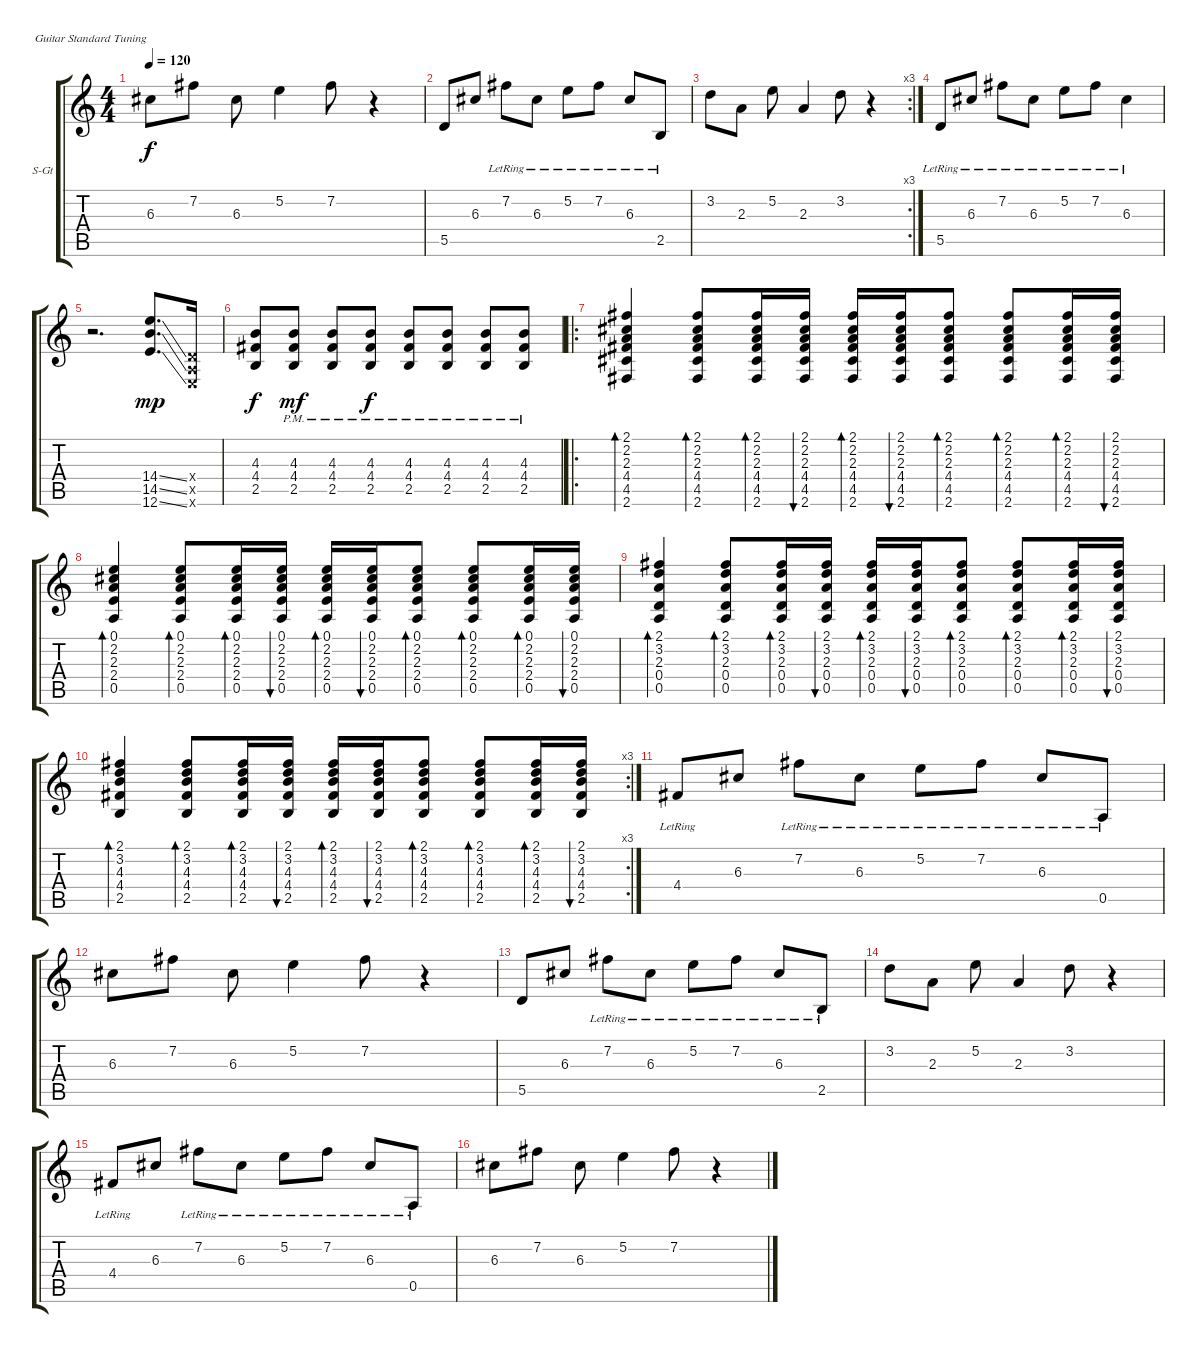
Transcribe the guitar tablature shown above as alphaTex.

\defaultSystemsLayout 4
\bracketExtendMode groupsimilarinstruments
\firstSystemTrackNameOrientation horizontal
\otherSystemsTrackNameOrientation horizontal
\track ("Steel Guitar" "S-Gt") {instrument acousticguitarsteel}
\staff {score tabs}
\tuning (E4 B3 G3 D3 A2 E2)
\ts (4 4)
\tempo 120
\clef g2
\ks c
6.3.8{dy f} 7.2.8 6.3.8 5.2.4 7.2.8 r.4 |
5.5.8 6.3.8 7.2{lr}.8 6.3{lr}.8 5.2{lr}.8 7.2{lr}.8 6.3{lr}.8 2.5{lr}.8 |
\rc 3
3.2.8 2.3.8 5.2.8 2.3.4 3.2.8 r.4 |
5.5{lr}.8 6.3{lr}.8 7.2{lr}.8 6.3{lr}.8 5.2{lr}.8 7.2{lr}.8 6.3{lr}.4 |
r.2{d} (14.4{ss} 14.5{ss} 12.6{ss}).8{d dy mp} (0.4{x} 0.5{x} 0.6{x}).16 |
(4.3 4.4 2.5).8{dy f} (4.3{pm} 4.4{pm} 2.5{pm}).8{dy mf} (4.3{pm} 4.4{pm} 2.5{pm}).8 (4.3{pm} 4.4{pm} 2.5{pm}).8{dy f} (4.3{pm} 4.4{pm} 2.5{pm}).8 (4.3{pm} 4.4{pm} 2.5).8 (4.3{pm} 4.4 2.5).8 (4.3{pm} 4.4 2.5).8 |
\ro
(2.1 2.2 2.3 4.4 4.5 2.6).4{bd 30} (2.1 2.2 2.3 4.4 4.5 2.6).8{bd 30} (2.1 2.2 2.3 4.4 4.5 2.6).16{bd 30} (2.1 2.2 2.3 4.4 4.5 2.6).16{bu 30} (2.1 2.2 2.3 4.4 4.5 2.6).16{bd 30} (2.1 2.2 2.3 4.4 4.5 2.6).16{bu 30} (2.1 2.2 2.3 4.4 4.5 2.6).8{bd 30} (2.1 2.2 2.3 4.4 4.5 2.6).8{bd 30} (2.1 2.2 2.3 4.4 4.5 2.6).16{bd 30} (2.1 2.2 2.3 4.4 4.5 2.6).16{bu 30} |
(0.1 2.2 2.3 2.4 0.5).4{bd 30} (0.1 2.2 2.3 2.4 0.5).8{bd 30} (0.1 2.2 2.3 2.4 0.5).16{bd 30} (0.1 2.2 2.3 2.4 0.5).16{bu 30} (0.1 2.2 2.3 2.4 0.5).16{bd 30} (0.1 2.2 2.3 2.4 0.5).16{bu 30} (0.1 2.2 2.3 2.4 0.5).8{bd 30} (0.1 2.2 2.3 2.4 0.5).8{bd 30} (0.1 2.2 2.3 2.4 0.5).16{bd 30} (0.1 2.2 2.3 2.4 0.5).16{bu 30} |
(2.1 3.2 2.3 0.4 0.5).4{bd 30} (2.1 3.2 2.3 0.4 0.5).8{bd 30} (2.1 3.2 2.3 0.4 0.5).16{bd 30} (2.1 3.2 2.3 0.4 0.5).16{bu 30} (2.1 3.2 2.3 0.4 0.5).16{bd 30} (2.1 3.2 2.3 0.4 0.5).16{bu 30} (2.1 3.2 2.3 0.4 0.5).8{bd 30} (2.1 3.2 2.3 0.4 0.5).8{bd 30} (2.1 3.2 2.3 0.4 0.5).16{bd 30} (2.1 3.2 2.3 0.4 0.5).16{bu 30} |
\rc 3
(2.1 3.2 4.3 4.4 2.5).4{bd 30} (2.1 3.2 4.3 4.4 2.5).8{bd 30} (2.1 3.2 4.3 4.4 2.5).16{bd 30} (2.1 3.2 4.3 4.4 2.5).16{bu 30} (2.1 3.2 4.3 4.4 2.5).16{bd 30} (2.1 3.2 4.3 4.4 2.5).16{bu 30} (2.1 3.2 4.3 4.4 2.5).8{bd 30} (2.1 3.2 4.3 4.4 2.5).8{bd 30} (2.1 3.2 4.3 4.4 2.5).16{bd 30} (2.1 3.2 4.3 4.4 2.5).16{bu 30} |
4.4{lr}.8 6.3.8 7.2{lr}.8 6.3{lr}.8 5.2{lr}.8 7.2{lr}.8 6.3{lr}.8 0.5{lr}.8 |
6.3.8 7.2.8 6.3.8 5.2.4 7.2.8 r.4 |
5.5.8 6.3.8 7.2{lr}.8 6.3{lr}.8 5.2{lr}.8 7.2{lr}.8 6.3{lr}.8 2.5{lr}.8 |
3.2.8 2.3.8 5.2.8 2.3.4 3.2.8 r.4 |
4.4{lr}.8 6.3.8 7.2{lr}.8 6.3{lr}.8 5.2{lr}.8 7.2{lr}.8 6.3{lr}.8 0.5{lr}.8 |
6.3.8 7.2.8 6.3.8 5.2.4 7.2.8 r.4
